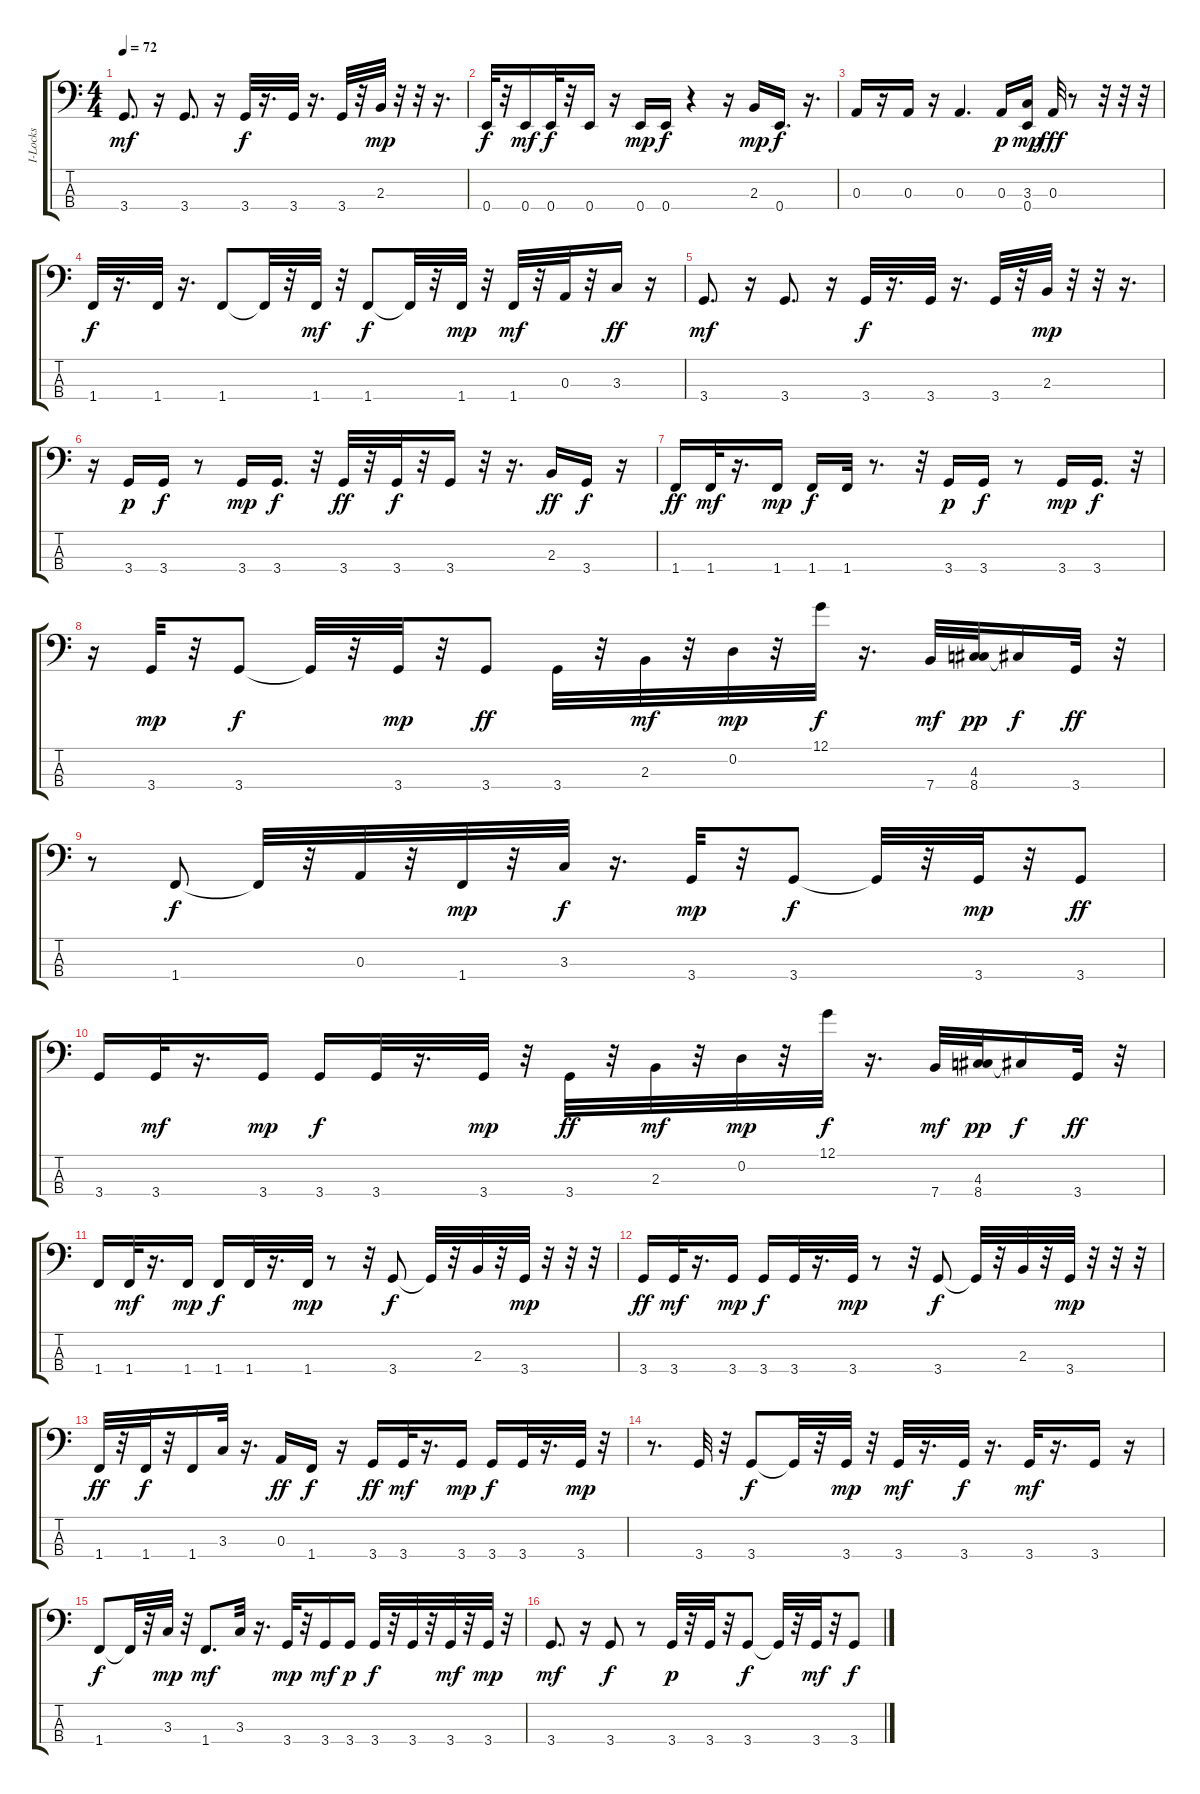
\track ("I-Locks" "I-Locks") {instrument electricbassfinger}
\staff {score tabs}
\tuning (G2 D2 A1 E1) {hide}
\ts (4 4)
\tempo 72
\clef f4
\ks c
3.4.8{d dy mf} r.16 3.4.8{d} r.16 3.4.32{dy f} r.16{d} 3.4.32 r.16{d} 3.4.32 r.32 2.3.32{dy mp} r.32 r.32 r.16{d} |
0.4.32{dy f} r.32 0.4.16{dy mf} 0.4.32{dy f} r.32 0.4.16 r.16 0.4.16{dy mp} 0.4.16{dy f} r.4 r.16 2.3.16{dy mp} 0.4.16{d dy f} r.16{d} |
0.3.16 r.16 0.3.16 r.16 0.3.4{d} 0.3.16{dy p} (3.3 0.4).16{dy mp} 0.3.32{dy fff} r.8 r.32 r.32 r.32 |
1.4.32{dy f} r.16{d} 1.4.32 r.16{d} 1.4.8 1.4{t}.32 r.32 1.4.32{dy mf} r.32 1.4.8{dy f} 1.4{t}.32 r.32 1.4.32{dy mp} r.32 1.4.32{dy mf} r.32 0.3.32 r.32 3.3.16{dy ff} r.16 |
3.4.8{d dy mf} r.16 3.4.8{d} r.16 3.4.32{dy f} r.16{d} 3.4.32 r.16{d} 3.4.32 r.32 2.3.32{dy mp} r.32 r.32 r.16{d} |
r.16 3.4.16{dy p} 3.4.16{dy f} r.8 3.4.16{dy mp} 3.4.16{d dy f} r.32 3.4.32{dy ff} r.32 3.4.32{dy f} r.32 3.4.16 r.32 r.16{d} 2.3.16{dy ff} 3.4.16{dy f} r.16 |
1.4.16{dy ff} 1.4.32{dy mf} r.16{d} 1.4.16{dy mp} 1.4.16{dy f} 1.4.32 r.8{d} r.32 3.4.16{dy p} 3.4.16{dy f} r.8 3.4.16{dy mp} 3.4.16{d dy f} r.32 |
r.16 3.4.32{dy mp} r.32 3.4.8{dy f} 3.4{t}.32 r.32 3.4.32{dy mp} r.32 3.4.8{dy ff} 3.4.32 r.32 2.3.32{dy mf} r.32 0.2.32{dy mp} r.32 12.1.32{dy f} r.16{d} 7.4.32{dy mf} (4.3 8.4).32{dy pp} 4.3{t}.16{dy f} 3.4.32{dy ff} r.32 |
r.8 1.4.8{dy f} 1.4{t}.32 r.32 0.3.32 r.32 1.4.32{dy mp} r.32 3.3.32{dy f} r.16{d} 3.4.32{dy mp} r.32 3.4.8{dy f} 3.4{t}.32 r.32 3.4.32{dy mp} r.32 3.4.8{dy ff} |
3.4.16 3.4.32{dy mf} r.16{d} 3.4.16{dy mp} 3.4.16{dy f} 3.4.32 r.16{d} 3.4.32{dy mp} r.32 3.4.32{dy ff} r.32 2.3.32{dy mf} r.32 0.2.32{dy mp} r.32 12.1.32{dy f} r.16{d} 7.4.32{dy mf} (4.3 8.4).32{dy pp} 4.3{t}.16{dy f} 3.4.32{dy ff} r.32 |
1.4.16 1.4.32{dy mf} r.16{d} 1.4.16{dy mp} 1.4.16{dy f} 1.4.32 r.16{d} 1.4.32{dy mp} r.8 r.32 3.4.8{dy f} 3.4{t}.32 r.32 2.3.32 r.32 3.4.32{dy mp} r.32 r.32 r.32 |
3.4.16{dy ff} 3.4.32{dy mf} r.16{d} 3.4.16{dy mp} 3.4.16{dy f} 3.4.32 r.16{d} 3.4.32{dy mp} r.8 r.32 3.4.8{dy f} 3.4{t}.32 r.32 2.3.32 r.32 3.4.32{dy mp} r.32 r.32 r.32 |
1.4.32{dy ff} r.32 1.4.32{dy f} r.32 1.4.16 3.3.32 r.16{d} 0.3.16{dy ff} 1.4.16{dy f} r.16 3.4.16{dy ff} 3.4.32{dy mf} r.16{d} 3.4.16{dy mp} 3.4.16{dy f} 3.4.32 r.16{d} 3.4.32{dy mp} r.32 |
r.8{d} 3.4.32 r.32 3.4.8{dy f} 3.4{t}.32 r.32 3.4.32{dy mp} r.32 3.4.32{dy mf} r.16{d} 3.4.32{dy f} r.16{d} 3.4.32{dy mf} r.16{d} 3.4.16 r.16 |
1.4.8{dy f} 1.4{t}.32 r.32 3.3.32{dy mp} r.32 1.4.8{d dy mf} 3.3.32 r.16{d} 3.4.32{dy mp} r.32 3.4.16{dy mf} 3.4.16{dy p} 3.4.32{dy f} r.32 3.4.32 r.32 3.4.32{dy mf} r.32 3.4.32{dy mp} r.32 |
3.4.8{d dy mf} r.16 3.4.8{dy f} r.8 3.4.32{dy p} r.32 3.4.32 r.32 3.4.8{dy f} 3.4{t}.32 r.32 3.4.32{dy mf} r.32 3.4.8{dy f}
